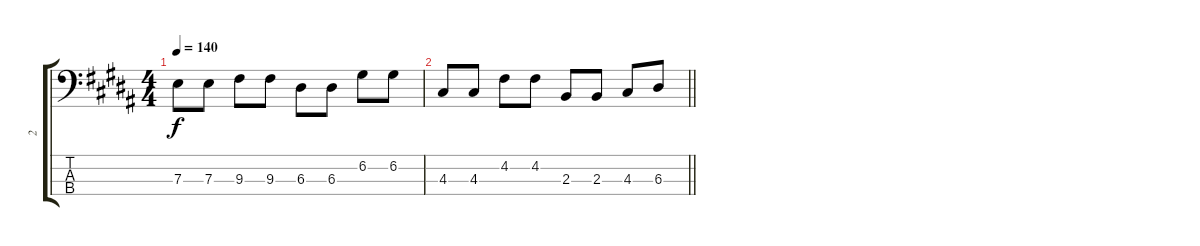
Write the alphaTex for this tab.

\track ("2" "2") {instrument electricbassfinger}
\staff {score tabs}
\tuning (G2 D2 A1 E1) {hide}
\ts (4 4)
\tempo 140
\clef f4
\ks b
7.3.8{dy f} 7.3.8 9.3.8 9.3.8 6.3.8 6.3.8 6.2.8 6.2.8 |
\barLineRight lightlight
4.3.8 4.3.8 4.2.8 4.2.8 2.3.8 2.3.8 4.3.8 6.3.8
